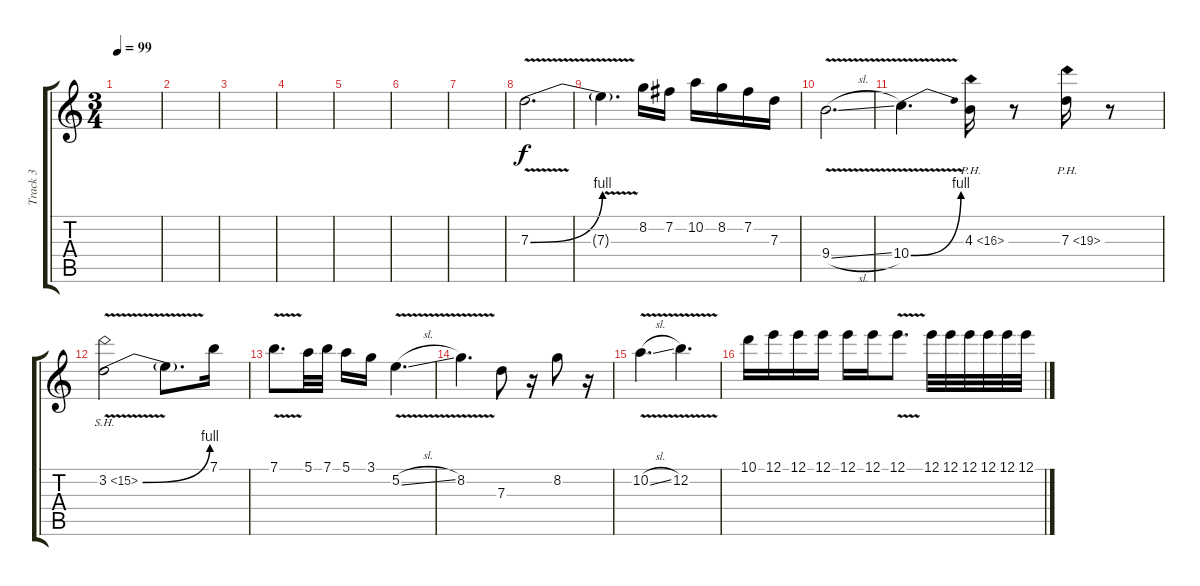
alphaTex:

\track ("Track 3" "Track 3") {instrument distortionguitar}
\staff {score tabs}
\tuning (E4 B3 G3 D3 A2 E2) {hide}
\ts (3 4)
\tempo 99
\clef g2
\ks c
|
|
|
|
|
|
|
7.3{be (bend 0 0 60 4) v}.2{d} |
7.3{v t}.4{d} 8.2.16 7.2.16 10.2.16 8.2.16 7.2.16 7.3.16 |
9.4{v sl}.2{d} |
10.4{be (bend 0 0 60 4) v}.4{d} 4.3{ph 12}.16 r.8 7.3{ph 12}.16 r.8 |
3.2{be (bend 0 0 60 4) sh 12 v}.2 3.2{t}.8{d} 7.1.16 |
7.1{v}.8{d} 5.1.32 7.1.32 5.1.16 3.1.16 5.2{v sl}.4{d} |
8.2{v}.4{d} 7.3.8 r.16 8.2.8 r.16 |
10.2{v sl}.4{d} 12.2{v}.4{d} |
10.1.16 12.1.16 12.1.16 12.1.16 12.1.16 12.1.16 12.1{v}.8{d} 12.1.32 12.1.32 12.1.32 12.1.32 12.1.32 12.1.32
